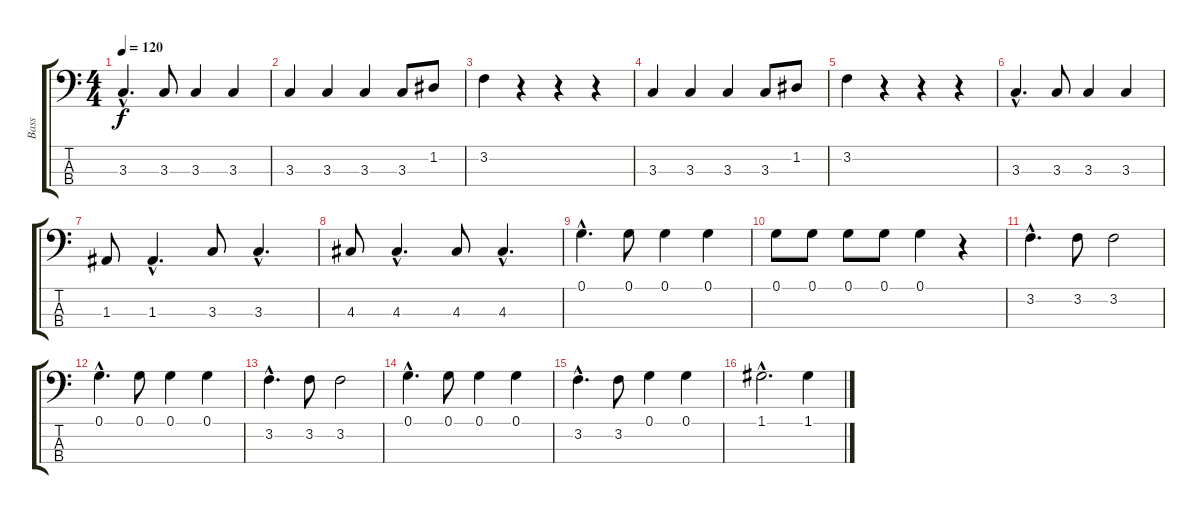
\track ("Bass" "Bass") {instrument electricbasspick}
\staff {score tabs}
\tuning (G2 D2 A1 E1) {hide}
\ts (4 4)
\tempo 120
\clef f4
\ks c
3.3{hac}.4{d dy f} 3.3.8 3.3.4 3.3.4 |
3.3.4 3.3.4 3.3.4 3.3.8 1.2.8 |
3.2.4 r.4 r.4 r.4 |
3.3.4 3.3.4 3.3.4 3.3.8 1.2.8 |
3.2.4 r.4 r.4 r.4 |
3.3{hac}.4{d} 3.3.8 3.3.4 3.3.4 |
1.3.8 1.3{hac}.4{d} 3.3.8 3.3{hac}.4{d} |
4.3.8 4.3{hac}.4{d} 4.3.8 4.3{hac}.4{d} |
0.1{hac}.4{d} 0.1.8 0.1.4 0.1.4 |
0.1.8 0.1.8 0.1.8 0.1.8 0.1.4 r.4 |
3.2{hac}.4{d} 3.2.8 3.2.2 |
0.1{hac}.4{d} 0.1.8 0.1.4 0.1.4 |
3.2{hac}.4{d} 3.2.8 3.2.2 |
0.1{hac}.4{d} 0.1.8 0.1.4 0.1.4 |
3.2{hac}.4{d} 3.2.8 0.1.4 0.1.4 |
1.1{hac}.2{d} 1.1.4
